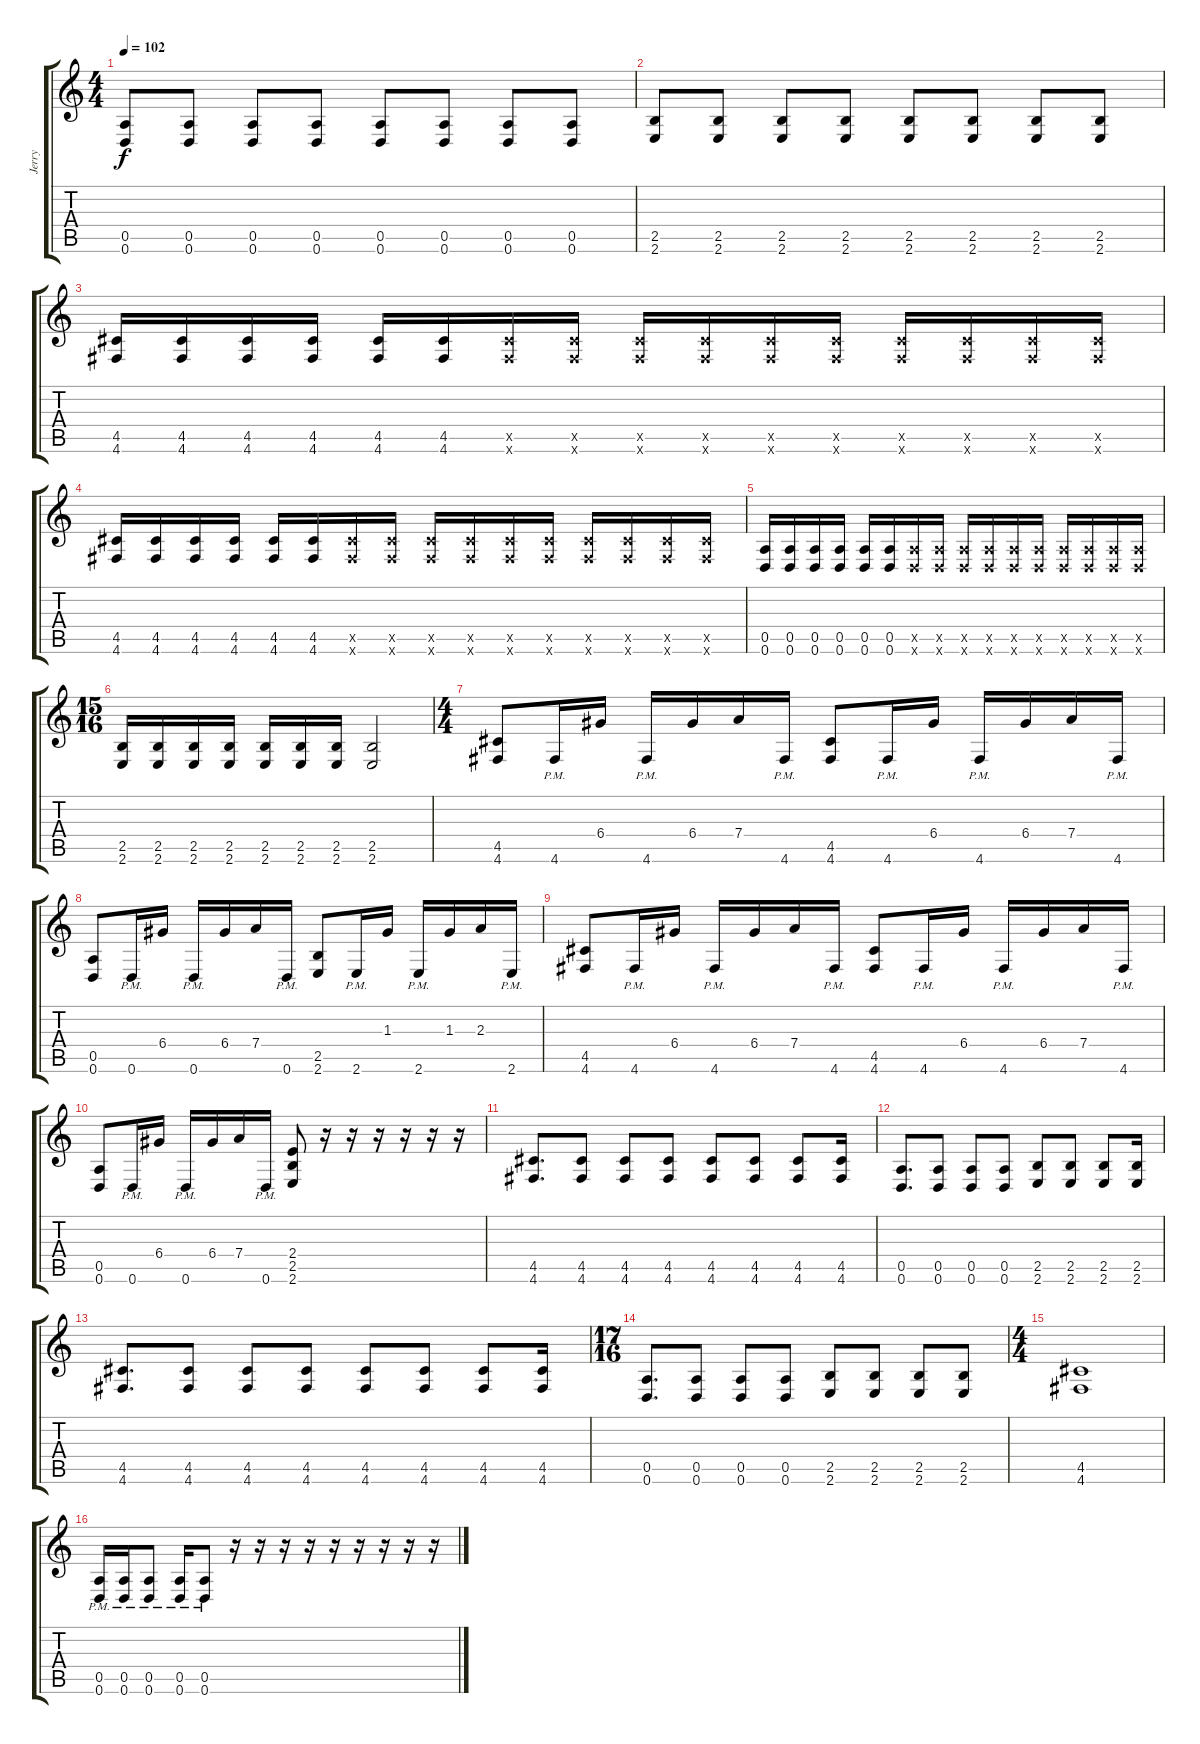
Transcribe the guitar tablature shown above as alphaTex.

\track ("Jerry" "Jerry") {instrument distortionguitar}
\staff {score tabs}
\tuning (E4 B3 G3 D3 A2 D2) {hide}
\ts (4 4)
\tempo 102
\clef g2
\ks c
(0.5 0.6).8{dy f} (0.5 0.6).8 (0.5 0.6).8 (0.5 0.6).8 (0.5 0.6).8 (0.5 0.6).8 (0.5 0.6).8 (0.5 0.6).8 |
(2.5 2.6).8 (2.5 2.6).8 (2.5 2.6).8 (2.5 2.6).8 (2.5 2.6).8 (2.5 2.6).8 (2.5 2.6).8 (2.5 2.6).8 |
(4.5 4.6).16 (4.5 4.6).16 (4.5 4.6).16 (4.5 4.6).16 (4.5 4.6).16 (4.5 4.6).16 (4.5{x} 4.6{x}).16 (4.5{x} 4.6{x}).16 (4.5{x} 4.6{x}).16 (4.5{x} 4.6{x}).16 (4.5{x} 4.6{x}).16 (4.5{x} 4.6{x}).16 (4.5{x} 4.6{x}).16 (4.5{x} 4.6{x}).16 (4.5{x} 4.6{x}).16 (4.5{x} 4.6{x}).16 |
(4.5 4.6).16 (4.5 4.6).16 (4.5 4.6).16 (4.5 4.6).16 (4.5 4.6).16 (4.5 4.6).16 (4.5{x} 4.6{x}).16 (4.5{x} 4.6{x}).16 (4.5{x} 4.6{x}).16 (4.5{x} 4.6{x}).16 (4.5{x} 4.6{x}).16 (4.5{x} 4.6{x}).16 (4.5{x} 4.6{x}).16 (4.5{x} 4.6{x}).16 (4.5{x} 4.6{x}).16 (4.5{x} 4.6{x}).16 |
(0.5 0.6).16 (0.5 0.6).16 (0.5 0.6).16 (0.5 0.6).16 (0.5 0.6).16 (0.5 0.6).16 (0.5{x} 0.6{x}).16 (0.5{x} 0.6{x}).16 (0.5{x} 0.6{x}).16 (0.5{x} 0.6{x}).16 (0.5{x} 0.6{x}).16 (0.5{x} 0.6{x}).16 (0.5{x} 0.6{x}).16 (0.5{x} 0.6{x}).16 (0.5{x} 0.6{x}).16 (0.5{x} 0.6{x}).16 |
\ts (15 16)
(2.5 2.6).16 (2.5 2.6).16 (2.5 2.6).16 (2.5 2.6).16 (2.5 2.6).16 (2.5 2.6).16 (2.5 2.6).16 (2.5 2.6).2 |
\ts (4 4)
(4.5 4.6).8 4.6{pm}.16 6.4.16 4.6{pm}.16 6.4.16 7.4.16 4.6{pm}.16 (4.5 4.6).8 4.6{pm}.16 6.4.16 4.6{pm}.16 6.4.16 7.4.16 4.6{pm}.16 |
(0.5 0.6).8 0.6{pm}.16 6.4.16 0.6{pm}.16 6.4.16 7.4.16 0.6{pm}.16 (2.5 2.6).8 2.6{pm}.16 1.3.16 2.6{pm}.16 1.3.16 2.3.16 2.6{pm}.16 |
(4.5 4.6).8 4.6{pm}.16 6.4.16 4.6{pm}.16 6.4.16 7.4.16 4.6{pm}.16 (4.5 4.6).8 4.6{pm}.16 6.4.16 4.6{pm}.16 6.4.16 7.4.16 4.6{pm}.16 |
(0.5 0.6).8 0.6{pm}.16 6.4.16 0.6{pm}.16 6.4.16 7.4.16 0.6{pm}.16 (2.4 2.5 2.6).8 r.16 r.16 r.16 r.16 r.16 r.16 |
(4.5 4.6).8{d} (4.5 4.6).8 (4.5 4.6).8 (4.5 4.6).8 (4.5 4.6).8 (4.5 4.6).8 (4.5 4.6).8 (4.5 4.6).16 |
(0.5 0.6).8{d} (0.5 0.6).8 (0.5 0.6).8 (0.5 0.6).8 (2.5 2.6).8 (2.5 2.6).8 (2.5 2.6).8 (2.5 2.6).16 |
(4.5 4.6).8{d} (4.5 4.6).8 (4.5 4.6).8 (4.5 4.6).8 (4.5 4.6).8 (4.5 4.6).8 (4.5 4.6).8 (4.5 4.6).16 |
\ts (17 16)
(0.5 0.6).8{d} (0.5 0.6).8 (0.5 0.6).8 (0.5 0.6).8 (2.5 2.6).8 (2.5 2.6).8 (2.5 2.6).8 (2.5 2.6).8 |
\ts (4 4)
(4.5 4.6).1 |
(0.5{pm} 0.6{pm}).16 (0.5{pm} 0.6{pm}).16 (0.5{pm} 0.6{pm}).8 (0.5{pm} 0.6{pm}).16 (0.5{pm} 0.6{pm}).8 r.16 r.16 r.16 r.16 r.16 r.16 r.16 r.16 r.16
